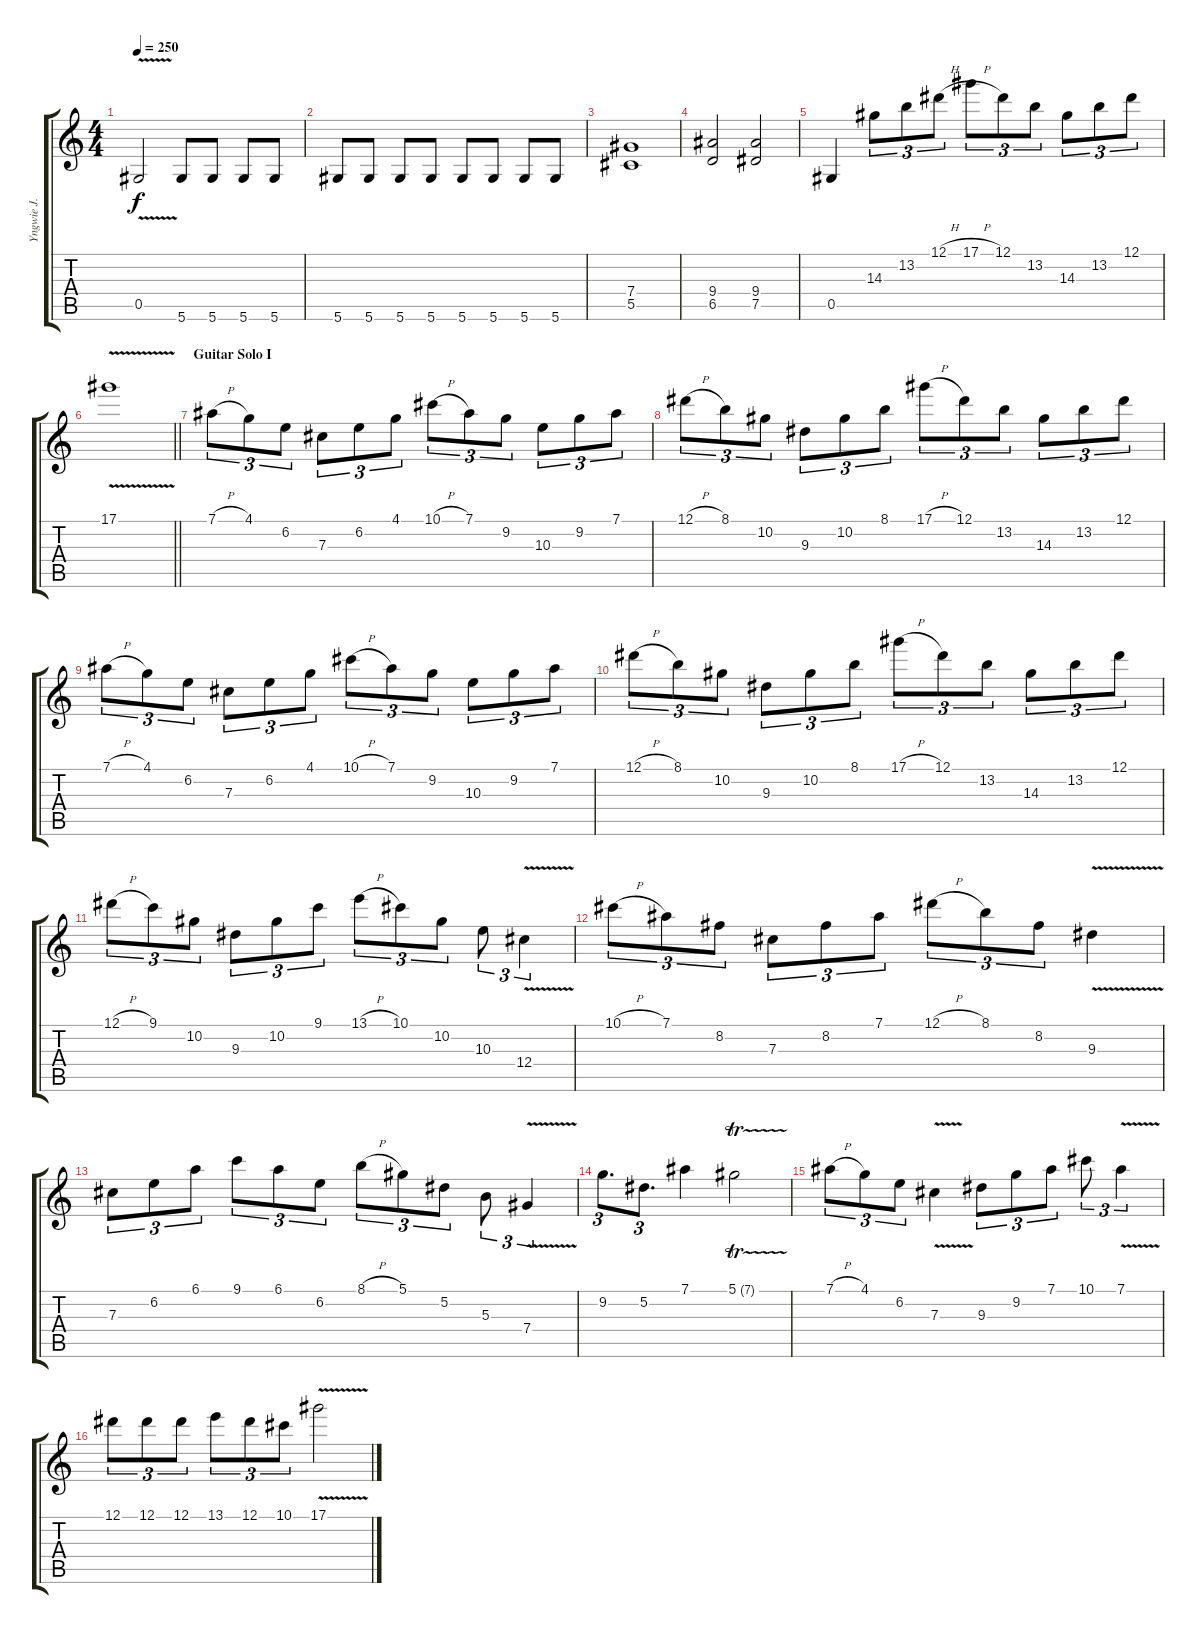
\track ("Yngwie J. Malmsteen" "Yngwie J. ") {instrument distortionguitar}
\staff {score tabs}
\tuning (Eb4 Bb3 Gb3 Db3 Ab2 Eb2) {hide}
\ts (4 4)
\tempo 250
\clef g2
\ks c
0.5{v}.2{dy f} 5.6.8 5.6.8 5.6.8 5.6.8 |
5.6.8 5.6.8 5.6.8 5.6.8 5.6.8 5.6.8 5.6.8 5.6.8 |
(7.4 5.5).1 |
(9.4 6.5).2 (9.4 7.5).2 |
0.5.4 14.3.8{tu (3 2)} 13.2.8{tu (3 2)} 12.1{h}.8{tu (3 2)} 17.1{h}.8{tu (3 2)} 12.1.8{tu (3 2)} 13.2.8{tu (3 2)} 14.3.8{tu (3 2)} 13.2.8{tu (3 2)} 12.1.8{tu (3 2)} |
\barLineRight lightlight
17.1{v}.1 |
\section ("" "Guitar Solo I")
7.1{h}.8{tu (3 2)} 4.1.8{tu (3 2)} 6.2.8{tu (3 2)} 7.3.8{tu (3 2)} 6.2.8{tu (3 2)} 4.1.8{tu (3 2)} 10.1{h}.8{tu (3 2)} 7.1.8{tu (3 2)} 9.2.8{tu (3 2)} 10.3.8{tu (3 2)} 9.2.8{tu (3 2)} 7.1.8{tu (3 2)} |
12.1{h}.8{tu (3 2)} 8.1.8{tu (3 2)} 10.2.8{tu (3 2)} 9.3.8{tu (3 2)} 10.2.8{tu (3 2)} 8.1.8{tu (3 2)} 17.1{h}.8{tu (3 2)} 12.1.8{tu (3 2)} 13.2.8{tu (3 2)} 14.3.8{tu (3 2)} 13.2.8{tu (3 2)} 12.1.8{tu (3 2)} |
7.1{h}.8{tu (3 2)} 4.1.8{tu (3 2)} 6.2.8{tu (3 2)} 7.3.8{tu (3 2)} 6.2.8{tu (3 2)} 4.1.8{tu (3 2)} 10.1{h}.8{tu (3 2)} 7.1.8{tu (3 2)} 9.2.8{tu (3 2)} 10.3.8{tu (3 2)} 9.2.8{tu (3 2)} 7.1.8{tu (3 2)} |
12.1{h}.8{tu (3 2)} 8.1.8{tu (3 2)} 10.2.8{tu (3 2)} 9.3.8{tu (3 2)} 10.2.8{tu (3 2)} 8.1.8{tu (3 2)} 17.1{h}.8{tu (3 2)} 12.1.8{tu (3 2)} 13.2.8{tu (3 2)} 14.3.8{tu (3 2)} 13.2.8{tu (3 2)} 12.1.8{tu (3 2)} |
12.1{h}.8{tu (3 2)} 9.1.8{tu (3 2)} 10.2.8{tu (3 2)} 9.3.8{tu (3 2)} 10.2.8{tu (3 2)} 9.1.8{tu (3 2)} 13.1{h}.8{tu (3 2)} 10.1.8{tu (3 2)} 10.2.8{tu (3 2)} 10.3.8{tu (3 2)} 12.4{v}.4{tu (3 2)} |
10.1{h}.8{tu (3 2)} 7.1.8{tu (3 2)} 8.2.8{tu (3 2)} 7.3.8{tu (3 2)} 8.2.8{tu (3 2)} 7.1.8{tu (3 2)} 12.1{h}.8{tu (3 2)} 8.1.8{tu (3 2)} 8.2.8{tu (3 2)} 9.3{v}.4 |
7.3.8{tu (3 2)} 6.2.8{tu (3 2)} 6.1.8{tu (3 2)} 9.1.8{tu (3 2)} 6.1.8{tu (3 2)} 6.2.8{tu (3 2)} 8.1{h}.8{tu (3 2)} 5.1.8{tu (3 2)} 5.2.8{tu (3 2)} 5.3.8{tu (3 2)} 7.4{v}.4{tu (3 2)} |
9.2.8{d tu (3 2)} 5.2.8{d tu (3 2)} 7.1.4 5.1{tr (7 16)}.2 |
7.1{h}.8{tu (3 2)} 4.1.8{tu (3 2)} 6.2.8{tu (3 2)} 7.3{v}.4 9.3.8{tu (3 2)} 9.2.8{tu (3 2)} 7.1.8{tu (3 2)} 10.1.8{tu (3 2)} 7.1{v}.4{tu (3 2)} |
12.1.8{tu (3 2)} 12.1.8{tu (3 2)} 12.1.8{tu (3 2)} 13.1.8{tu (3 2)} 12.1.8{tu (3 2)} 10.1.8{tu (3 2)} 17.1{v}.2
